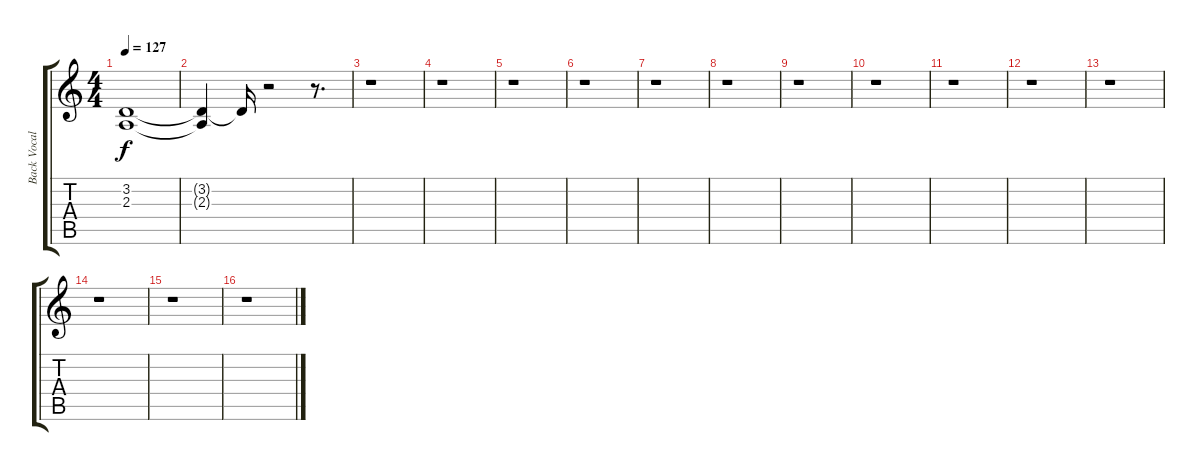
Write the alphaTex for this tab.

\track ("Back Vocal" "Back Vocal") {instrument panflute}
\staff {score tabs}
\tuning (E4 B3 G3 D3 A2 E2) {hide}
\ts (4 4)
\tempo 127
\clef g2
\ks c
(3.2 2.3).1{dy f} |
(3.2{t} 2.3{t}).4 3.2{t}.16 r.2 r.8{d} |
r.1 |
r.1 |
r.1 |
r.1 |
r.1 |
r.1 |
r.1 |
r.1 |
r.1 |
r.1 |
r.1 |
r.1 |
r.1 |
r.1
